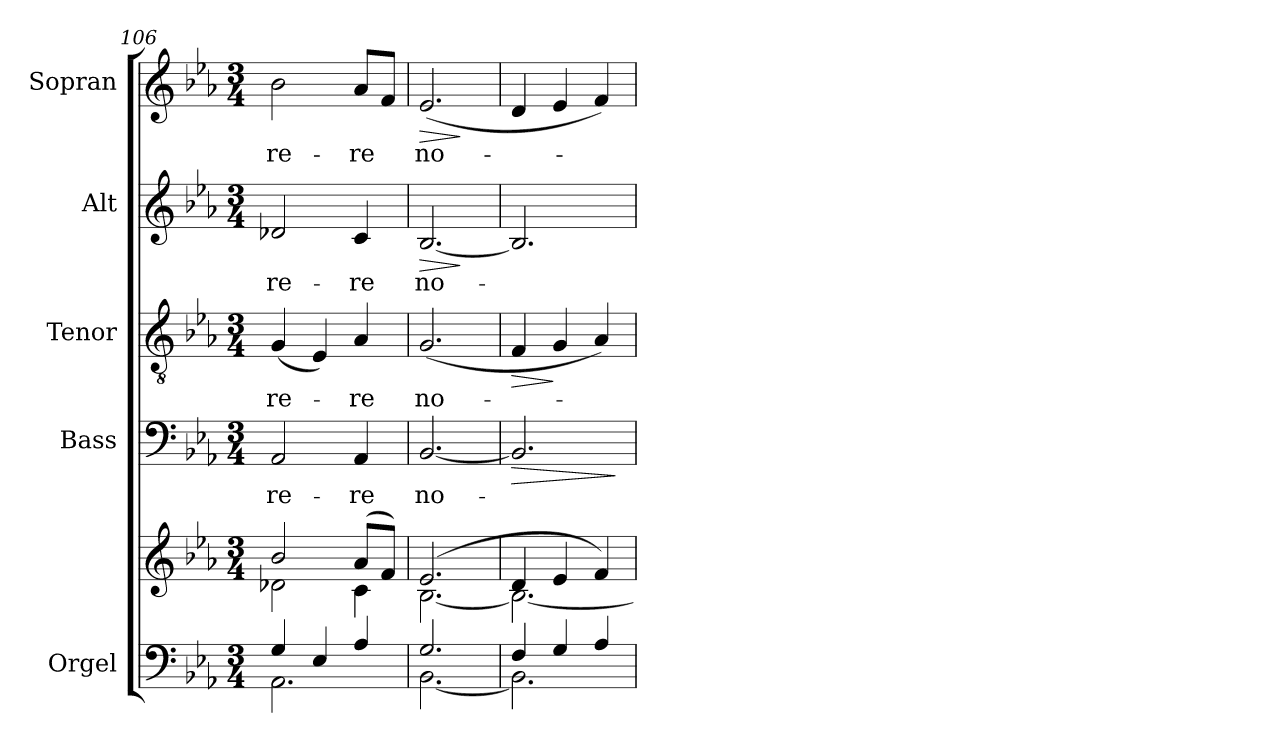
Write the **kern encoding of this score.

**kern	**kern	**kern	**text	**dynam	**kern	**text	**dynam	**kern	**text	**dynam	**kern	**text	**dynam
*part5	*part5	*part4	*part4	*part4	*part3	*part3	*part3	*part2	*part2	*part2	*part1	*part1	*part1
*staff6	*staff5	*staff4	*staff4	*staff4	*staff3	*staff3	*staff3	*staff2	*staff2	*staff2	*staff1	*staff1	*staff1
*I"Orgel	*	*I"Bass	*	*	*I"Tenor	*	*	*I"Alt	*	*	*I"Sopran	*	*
*I'Org.	*	*I'B.	*	*	*I'T.	*	*	*I'A.	*	*	*I'S.	*	*
*clefF4	*clefG2	*clefF4	*	*	*clefGv2	*	*	*clefG2	*	*	*clefG2	*	*
*k[b-e-a-]	*k[b-e-a-]	*k[b-e-a-]	*	*	*k[b-e-a-]	*	*	*k[b-e-a-]	*	*	*k[b-e-a-]	*	*
*E-:	*E-:	*E-:	*	*	*E-:	*	*	*E-:	*	*	*E-:	*	*
*M3/4	*M3/4	*M3/4	*	*	*M3/4	*	*	*M3/4	*	*	*M3/4	*	*
=106	=106	=106	=106	=106	=106	=106	=106	=106	=106	=106	=106	=106	=106
*^	*^	*	*	*	*	*	*	*	*	*	*	*	*
!	!	!	!	!	!LO:LY:b	!	!	!LO:LY:b	!	!	!LO:LY:b	!	!	!LO:LY:b	!
4G/	2.AA-\	2b-/	2d-X\	2AA-/	-re-	.	(<4G/	-re-	.	2d-X/	-re-	.	2b-\	-re-	.
4E-/	.	.	.	.	.	.	4E-/)	.	.	.	.	.	.	.	.
!	!	!	!	!	!LO:LY:b	!	!	!LO:LY:b	!	!	!LO:LY:b	!	!	!LO:LY:b	!
4A-/	.	(>8a-/L	4c\	4AA-/	-re	.	4A-/	-re	.	4c/	-re	.	8a-/L	-re	.
.	.	8f/J)	.	.	.	.	.	.	.	.	.	.	8f/J	.	.
!!LO:LB:g=z
=107	=107	=107	=107	=107	=107	=107	=107	=107	=107	=107	=107	=107	=107	=107	=107
!	!	!	!	!	!LO:LY:b	!	!	!LO:LY:b	!	!	!LO:LY:b	!LO:HP:b	!	!LO:LY:b	!LO:HP:b
2.G/	[<2.BB-\	(2.e-/	[<2.B-\	[2.BB-/	no-	.	(<2.G/	no-	.	[2.B-/	no-	>	(<2.e-/	no-	>
*v	*v	*	*	*	*	*	*	*	*	*	*	*	*	*	*
*	*v	*v	*	*	*	*	*	*	*	*	*	*	*	*
.	.	.	.	.	.	.	.	.	.	]	.	.	]
=108	=108	=108	=108	=108	=108	=108	=108	=108	=108	=108	=108	=108	=108
*^	*^	*	*	*	*	*	*	*	*	*	*	*	*
!	!	!	!	!	!	!LO:HP:b	!	!	!LO:HP:b	!	!	!	!	!	!
4F/	2.BB-\]	4d/	2.B-\_	2.BB-/]	.	>	4F/	.	>	2.B-/]	.	.	4d/	.	.
4G/	.	4e-/	.	.	.	.	4G/	.	]	.	.	.	4e-/	.	.
4A-/	.	4f/)	.	.	.	.	4A-/)	.	.	.	.	.	4f/)	.	.
*v	*v	*	*	*	*	*	*	*	*	*	*	*	*	*	*
*	*v	*v	*	*	*	*	*	*	*	*	*	*	*	*
.	.	.	.	]	.	.	.	.	.	.	.	.	.
=	=	=	=	=	=	=	=	=	=	=	=	=	=
*-	*-	*-	*-	*-	*-	*-	*-	*-	*-	*-	*-	*-	*-
